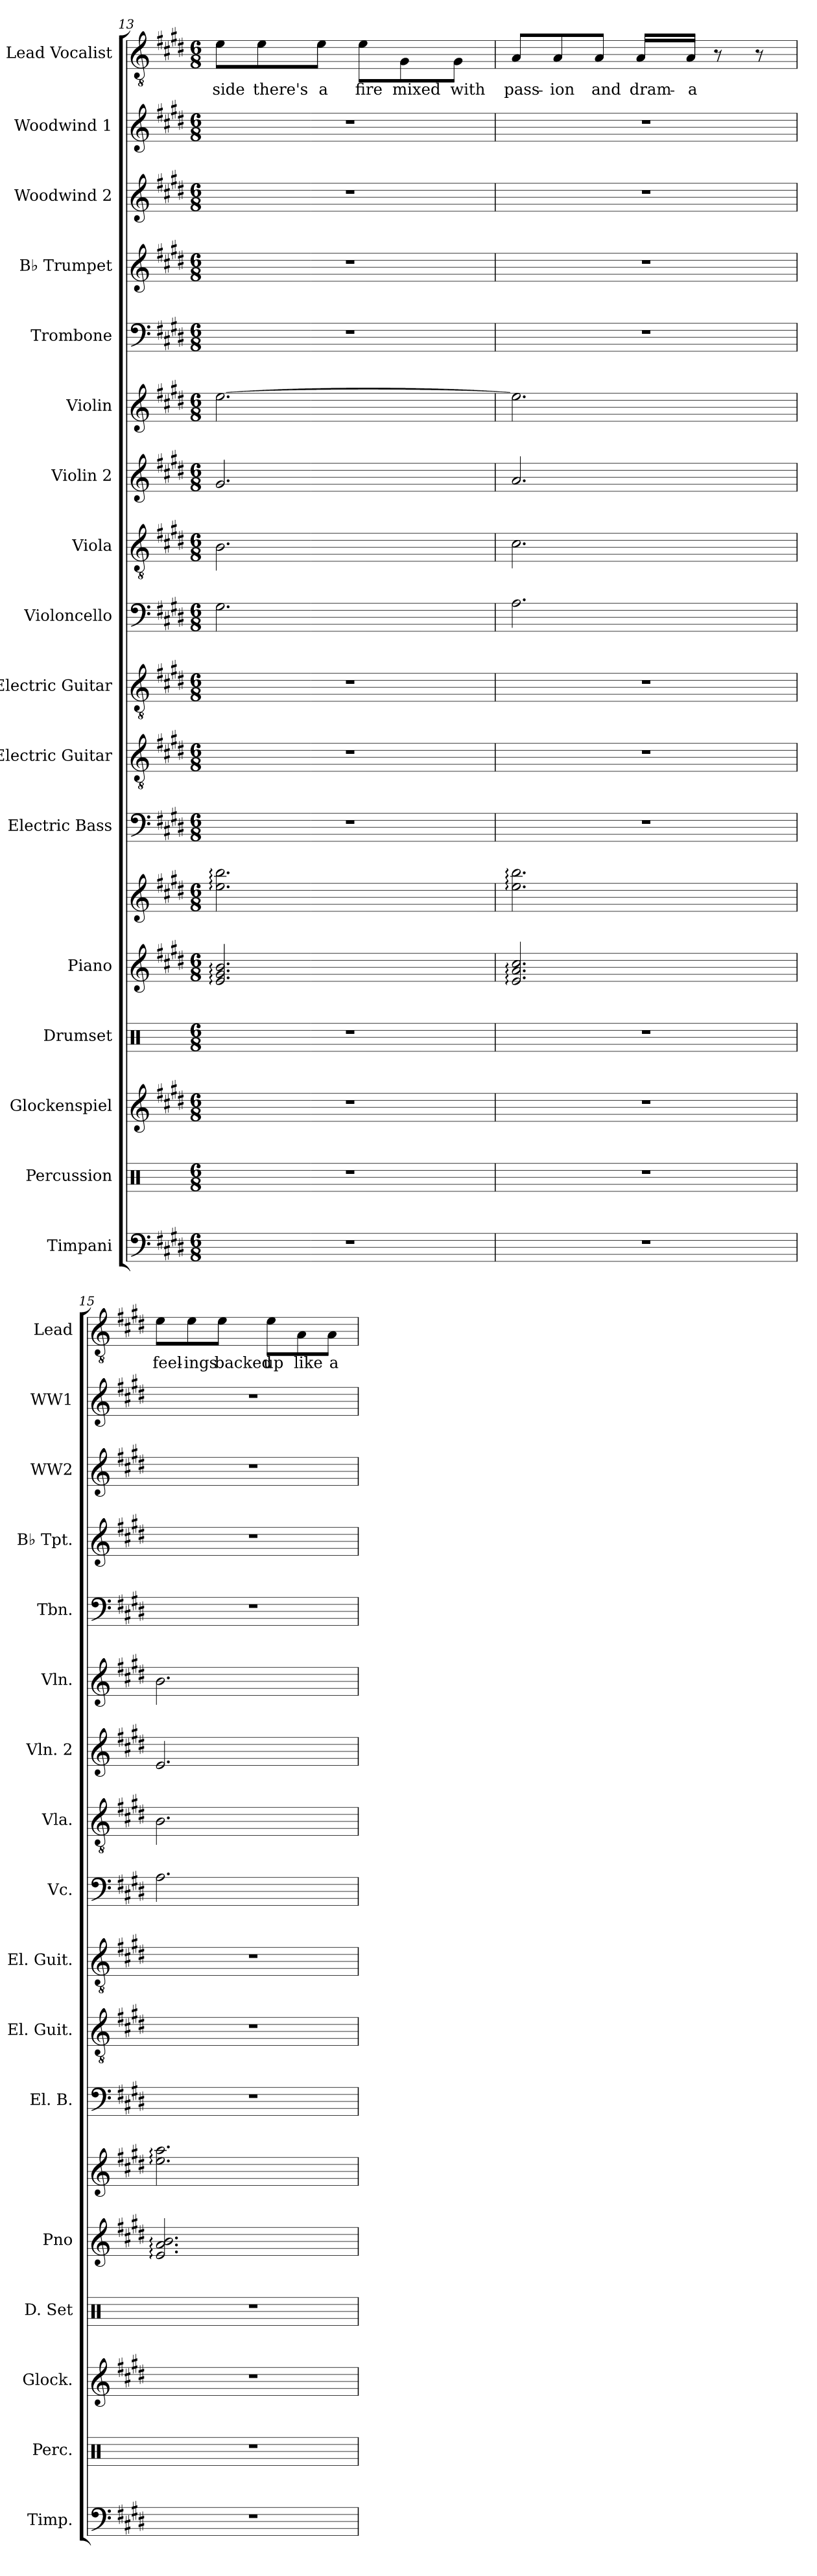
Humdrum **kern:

**kern	**kern	**kern	**kern	**kern	**kern	**kern	**kern	**kern	**kern	**kern	**kern	**kern	**kern	**kern	**kern	**kern	**kern	**text
*part17	*part16	*part15	*part14	*part13	*part13	*part12	*part11	*part10	*part9	*part8	*part7	*part6	*part5	*part4	*part3	*part2	*part1	*part1
*staff18	*staff17	*staff16	*staff15	*staff14	*staff13	*staff12	*staff11	*staff10	*staff9	*staff8	*staff7	*staff6	*staff5	*staff4	*staff3	*staff2	*staff1	*staff1
*I"Timpani	*I"Percussion	*I"Glockenspiel	*I"Drumset	*I"Piano	*	*I"Electric Bass	*I"Electric Guitar	*I"Electric Guitar	*I"Violoncello	*I"Viola	*I"Violin 2	*I"Violin	*I"Trombone	*I"B♭ Trumpet	*I"Woodwind 2	*I"Woodwind 1	*I"Lead Vocalist	*
*I'Timp.	*I'Perc.	*I'Glock.	*I'D. Set	*I'Pno	*	*I'El. B.	*I'El. Guit.	*I'El. Guit.	*I'Vc.	*I'Vla.	*I'Vln. 2	*I'Vln.	*I'Tbn.	*I'B♭ Tpt.	*I'WW2	*I'WW1	*I'Lead	*
*clefF4	*clefX	*clefG2	*clefX	*clefG2	*clefG2	*clefF4	*clefGv2	*clefGv2	*clefF4	*clefGv2	*clefG2	*clefG2	*clefF4	*clefG2	*clefG2	*clefG2	*clefGv2	*
*	*	*ITrd-14c-24	*	*	*	*ITrd7c12	*	*	*	*	*	*	*	*ITrd1c2	*ITrd1c2	*ITrd1c2	*	*
*k[f#c#g#d#]	*k[]	*k[f#c#g#d#]	*k[]	*k[f#c#g#d#]	*k[f#c#g#d#]	*k[f#c#g#d#]	*k[f#c#g#d#]	*k[f#c#g#d#]	*k[f#c#g#d#]	*k[f#c#g#d#]	*k[f#c#g#d#]	*k[f#c#g#d#]	*k[f#c#g#d#]	*k[f#c#]	*k[f#c#]	*k[f#c#]	*k[f#c#g#d#]	*
*M6/8	*M6/8	*M6/8	*M6/8	*M6/8	*M6/8	*M6/8	*M6/8	*M6/8	*M6/8	*M6/8	*M6/8	*M6/8	*M6/8	*M6/8	*M6/8	*M6/8	*M6/8	*
=13	=13	=13	=13	=13	=13	=13	=13	=13	=13	=13	=13	=13	=13	=13	=13	=13	=13	=13
!	!	!	!	!	!	!	!	!	!	!	!	!	!	!	!	!	!	!LO:LY:b
2.r	2.r	2.r	2.r	2.e/: 2.g#/: 2.b/:	2.ee\: 2.bb\:	2.r	2.r	2.r	2.G#\	2.B\	2.g#/	[2.ee\	2.r	2.r	2.r	2.r	8e\L	-side
!	!	!	!	!	!	!	!	!	!	!	!	!	!	!	!	!	!	!LO:LY:b
.	.	.	.	.	.	.	.	.	.	.	.	.	.	.	.	.	8e\	there's
!	!	!	!	!	!	!	!	!	!	!	!	!	!	!	!	!	!	!LO:LY:b
.	.	.	.	.	.	.	.	.	.	.	.	.	.	.	.	.	8e\J	a
!	!	!	!	!	!	!	!	!	!	!	!	!	!	!	!	!	!	!LO:LY:b
.	.	.	.	.	.	.	.	.	.	.	.	.	.	.	.	.	8e\L	fire
!	!	!	!	!	!	!	!	!	!	!	!	!	!	!	!	!	!	!LO:LY:b
.	.	.	.	.	.	.	.	.	.	.	.	.	.	.	.	.	8G#\	mixed
!	!	!	!	!	!	!	!	!	!	!	!	!	!	!	!	!	!	!LO:LY:b
.	.	.	.	.	.	.	.	.	.	.	.	.	.	.	.	.	8G#\J	with
=14	=14	=14	=14	=14	=14	=14	=14	=14	=14	=14	=14	=14	=14	=14	=14	=14	=14	=14
!	!	!	!	!	!	!	!	!	!	!	!	!	!	!	!	!	!	!LO:LY:b
2.r	2.r	2.r	2.r	2.e/: 2.a/: 2.cc#/:	2.ee\: 2.bb\:	2.r	2.r	2.r	2.A\	2.c#\	2.a/	2.ee\]	2.r	2.r	2.r	2.r	8A/L	pass-
!	!	!	!	!	!	!	!	!	!	!	!	!	!	!	!	!	!	!LO:LY:b
.	.	.	.	.	.	.	.	.	.	.	.	.	.	.	.	.	8A/	-ion
!	!	!	!	!	!	!	!	!	!	!	!	!	!	!	!	!	!	!LO:LY:b
.	.	.	.	.	.	.	.	.	.	.	.	.	.	.	.	.	8A/J	and
!	!	!	!	!	!	!	!	!	!	!	!	!	!	!	!	!	!	!LO:LY:b
.	.	.	.	.	.	.	.	.	.	.	.	.	.	.	.	.	16A/LL	dram-
!	!	!	!	!	!	!	!	!	!	!	!	!	!	!	!	!	!	!LO:LY:b
.	.	.	.	.	.	.	.	.	.	.	.	.	.	.	.	.	16A/JJ	-a
.	.	.	.	.	.	.	.	.	.	.	.	.	.	.	.	.	8r	.
.	.	.	.	.	.	.	.	.	.	.	.	.	.	.	.	.	8r	.
=15	=15	=15	=15	=15	=15	=15	=15	=15	=15	=15	=15	=15	=15	=15	=15	=15	=15	=15
!	!	!	!	!	!	!	!	!	!	!	!	!	!	!	!	!	!	!LO:LY:b
2.r	2.r	2.r	2.r	2.e/: 2.a/: 2.b/:	2.ee\: 2.aa\:	2.r	2.r	2.r	2.A\	2.B\	2.e/	2.b\	2.r	2.r	2.r	2.r	8e\L	feel-
!	!	!	!	!	!	!	!	!	!	!	!	!	!	!	!	!	!	!LO:LY:b
.	.	.	.	.	.	.	.	.	.	.	.	.	.	.	.	.	8e\	-ings
!	!	!	!	!	!	!	!	!	!	!	!	!	!	!	!	!	!	!LO:LY:b
.	.	.	.	.	.	.	.	.	.	.	.	.	.	.	.	.	8e\J	backed
!	!	!	!	!	!	!	!	!	!	!	!	!	!	!	!	!	!	!LO:LY:b
.	.	.	.	.	.	.	.	.	.	.	.	.	.	.	.	.	8e\L	up
!	!	!	!	!	!	!	!	!	!	!	!	!	!	!	!	!	!	!LO:LY:b
.	.	.	.	.	.	.	.	.	.	.	.	.	.	.	.	.	8A\	like
!	!	!	!	!	!	!	!	!	!	!	!	!	!	!	!	!	!	!LO:LY:b
.	.	.	.	.	.	.	.	.	.	.	.	.	.	.	.	.	8A\J	a
=	=	=	=	=	=	=	=	=	=	=	=	=	=	=	=	=	=	=
*-	*-	*-	*-	*-	*-	*-	*-	*-	*-	*-	*-	*-	*-	*-	*-	*-	*-	*-
